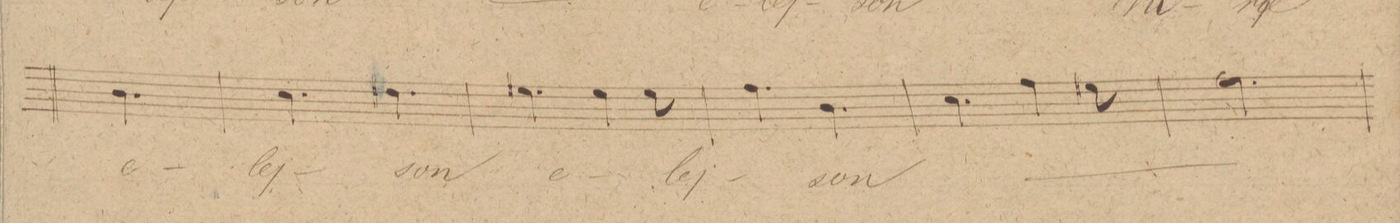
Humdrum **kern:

**kern	**text	**dynam
*I"Baſso	*	*
*clefF4	*	*
*k[]	*	*
*M6/8	*	*
4.D\	e-	.
=23	=23	=23
4.E\	-lej-	.
4.F#X\	-son	.
=24	=24	=24
4.G#X\	e-	.
4G#\	.	.
8G#\	-lej-	.
=25	=25	=25
4.A\	.	.
4.D\	-son	.
=26	=26	=26
4.E\	{e-	.
4A\	-lej-	.
8G#X\	.	.
=27	=27	=27
*2\right	*	*
2.A\	-son}	.
=28	=28	=28
*-	*-	*-
